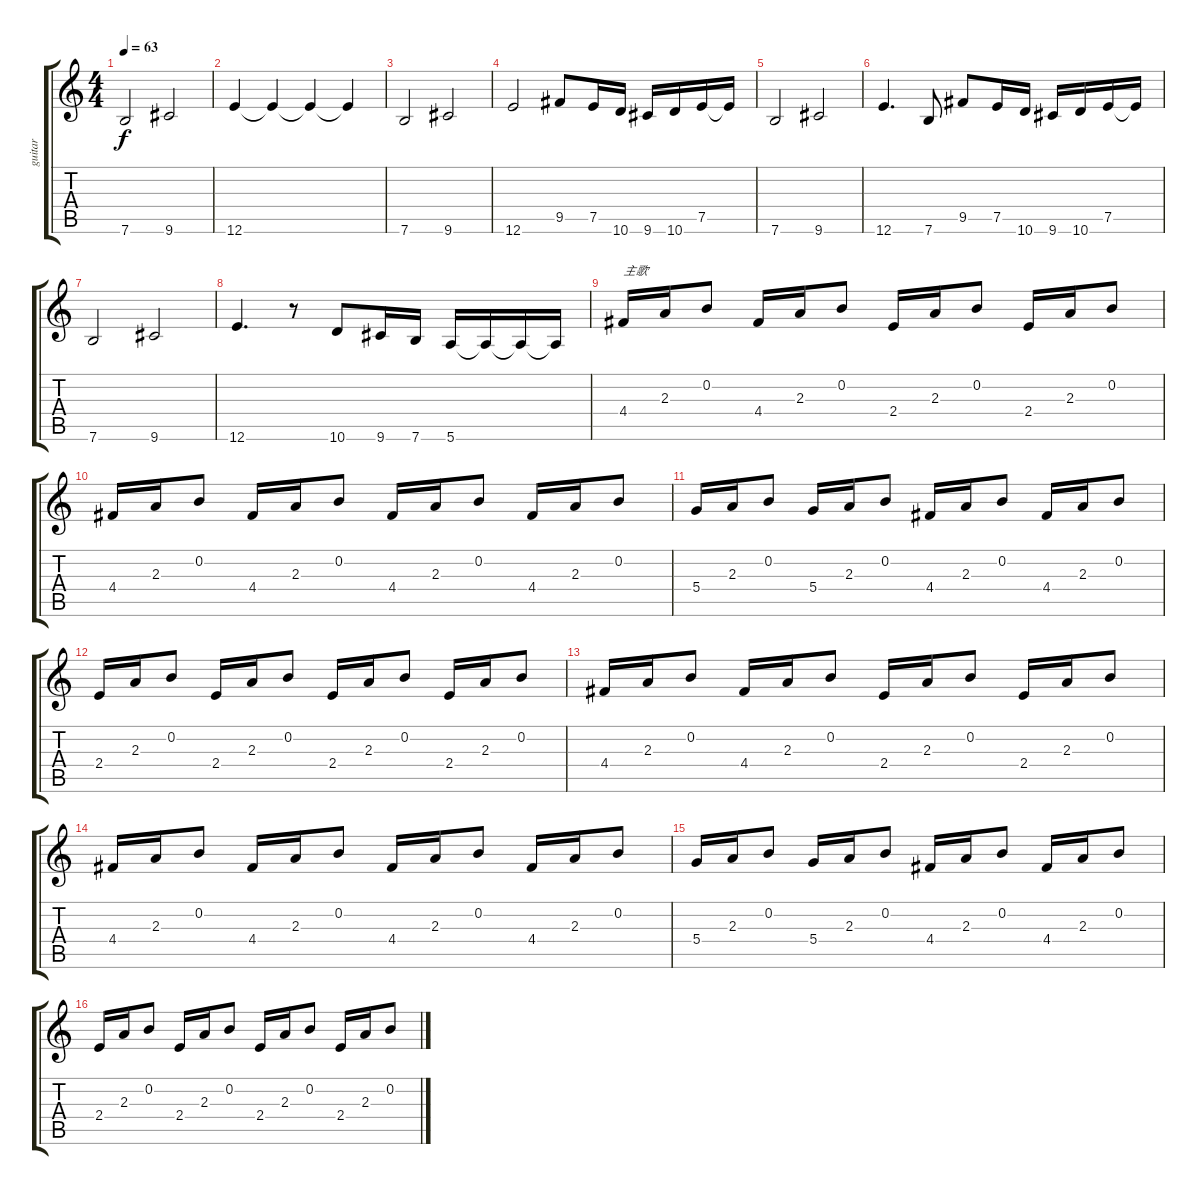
\track ("guitar" "guitar") {instrument acousticguitarnylon}
\staff {score tabs}
\tuning (E4 B3 G3 D3 A2 E2) {hide}
\ts (4 4)
\tempo 63
\clef g2
\ks c
7.6.2{dy f instrument acousticguitarnylon} 9.6.2 |
12.6.4 12.6{t}.4 12.6{t}.4 12.6{t}.4 |
7.6.2 9.6.2 |
12.6.2 9.5.8 7.5.16 10.6.16 9.6.16 10.6.16 7.5.16 7.5{t}.16 |
7.6.2 9.6.2 |
12.6.4{d} 7.6.8 9.5.8 7.5.16 10.6.16 9.6.16 10.6.16 7.5.16 7.5{t}.16 |
7.6.2 9.6.2 |
12.6.4{d} r.8 10.6.8 9.6.16 7.6.16 5.6.16 5.6{t}.16 5.6{t}.16 5.6{t}.16 |
4.4.16{txt "主歌"} 2.3.16 0.2.8 4.4.16 2.3.16 0.2.8 2.4.16 2.3.16 0.2.8 2.4.16 2.3.16 0.2.8 |
4.4.16 2.3.16 0.2.8 4.4.16 2.3.16 0.2.8 4.4.16 2.3.16 0.2.8 4.4.16 2.3.16 0.2.8 |
5.4.16 2.3.16 0.2.8 5.4.16 2.3.16 0.2.8 4.4.16 2.3.16 0.2.8 4.4.16 2.3.16 0.2.8 |
2.4.16 2.3.16 0.2.8 2.4.16 2.3.16 0.2.8 2.4.16 2.3.16 0.2.8 2.4.16 2.3.16 0.2.8 |
4.4.16 2.3.16 0.2.8 4.4.16 2.3.16 0.2.8 2.4.16 2.3.16 0.2.8 2.4.16 2.3.16 0.2.8 |
4.4.16 2.3.16 0.2.8 4.4.16 2.3.16 0.2.8 4.4.16 2.3.16 0.2.8 4.4.16 2.3.16 0.2.8 |
5.4.16 2.3.16 0.2.8 5.4.16 2.3.16 0.2.8 4.4.16 2.3.16 0.2.8 4.4.16 2.3.16 0.2.8 |
2.4.16 2.3.16 0.2.8 2.4.16 2.3.16 0.2.8 2.4.16 2.3.16 0.2.8 2.4.16 2.3.16 0.2.8
